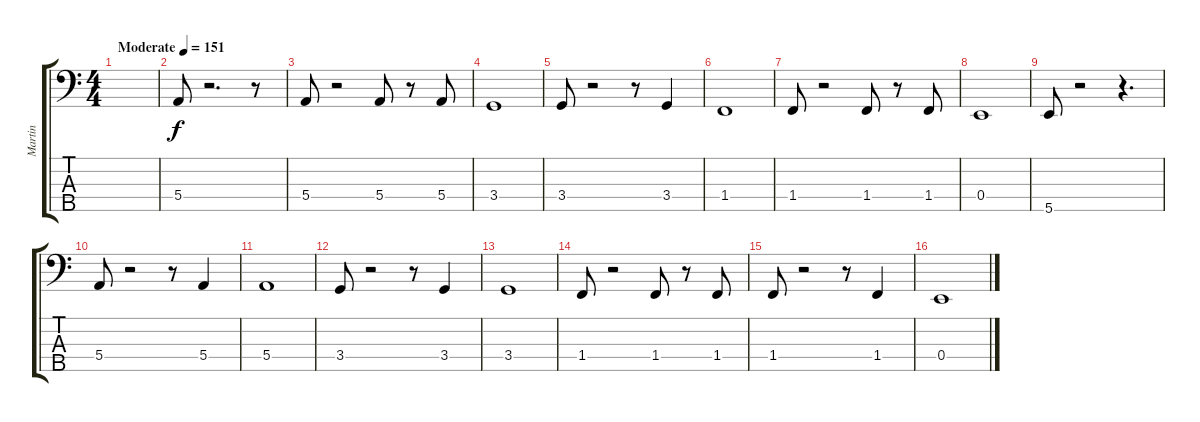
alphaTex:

\track ("Martin" "Martin") {instrument electricbasspick}
\staff {score tabs}
\tuning (G2 D2 A1 E1 B0) {hide}
\ts (4 4)
\tempo (151 "Moderate")
\clef f4
\ks c
|
5.4.8 r.2{d} r.8 |
5.4.8 r.2 5.4.8 r.8 5.4.8 |
3.4.1 |
3.4.8 r.2 r.8 3.4.4 |
1.4.1 |
1.4.8 r.2 1.4.8 r.8 1.4.8 |
0.4.1 |
5.5.8 r.2 r.4{d} |
5.4.8 r.2 r.8 5.4.4 |
5.4.1 |
3.4.8 r.2 r.8 3.4.4 |
3.4.1 |
1.4.8 r.2 1.4.8 r.8 1.4.8 |
1.4.8 r.2 r.8 1.4.4 |
0.4.1
